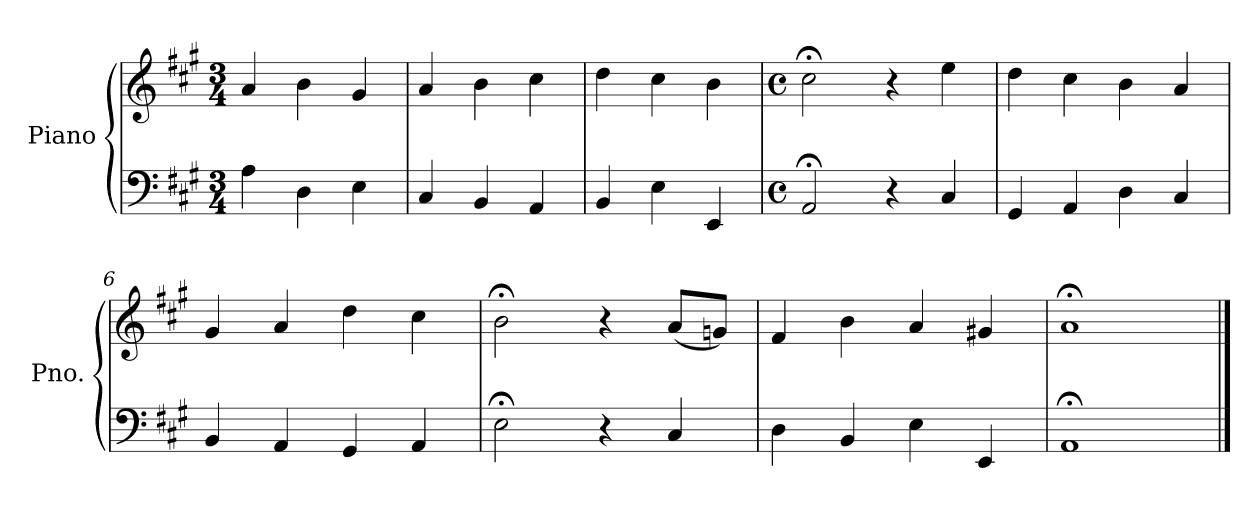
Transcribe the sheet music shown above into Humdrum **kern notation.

**kern	**kern
*part1	*part1
*staff2	*staff1
*I"Piano	*
*I'Pno.	*
*clefF4	*clefG2
*k[f#c#g#]	*k[f#c#g#]
*M3/4	*M3/4
=1	=1
4A\	4a/
4D\	4b\
4E\	4g#/
=2	=2
4C#/	4a/
4BB/	4b\
4AA/	4cc#\
=3	=3
4BB/	4dd\
4E\	4cc#\
4EE/	4b\
=4	=4
*M4/4	*M4/4
*met(c)	*met(c)
2AA;</	2cc#;<\
4r	4r
4C#/	4ee\
=5	=5
4GG#/	4dd\
4AA/	4cc#\
4D\	4b\
4C#/	4a/
=6	=6
4BB/	4g#/
4AA/	4a/
4GG#/	4dd\
4AA/	4cc#\
=7	=7
2E;<\	2b;<\
4r	4r
4C#/	(8a/L
.	8gn/J)
!!LO:LB:g=z
=8	=8
4D\	4f#/
4BB/	4b\
4E\	4a/
4EE/	4g#X/
=9	=9
1AA;<	1a;<
==	==
*-	*-
